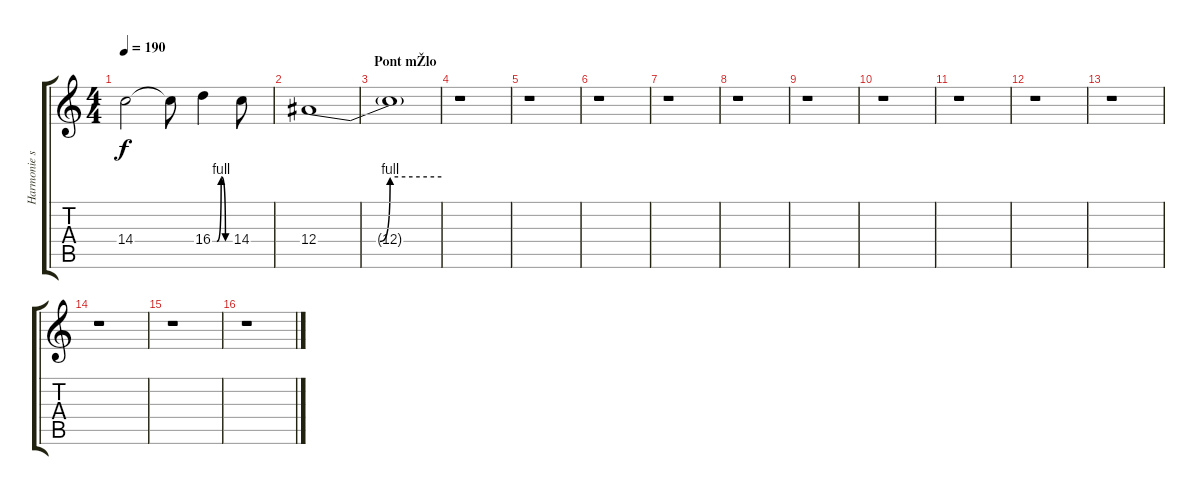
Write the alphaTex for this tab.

\track ("Harmonie solo" "Harmonie s") {instrument distortionguitar}
\staff {score tabs}
\tuning (C4 G3 Eb3 Bb2 F2 C2) {hide}
\ts (4 4)
\tempo 190
\clef g2
\ks c
14.4.2{dy f} 14.4{t}.8 16.4{be (custom 0 0 15 0 30 4 45 0 60 0)}.4 14.4.8 |
12.4{be (custom 0 0 30 0 35 4 60 4)}.1 |
\section ("" "Pont mŽlo")
12.4{t}.1 |
r.1 |
r.1 |
r.1 |
r.1 |
r.1 |
r.1 |
r.1 |
r.1 |
r.1 |
r.1 |
r.1 |
r.1 |
r.1
